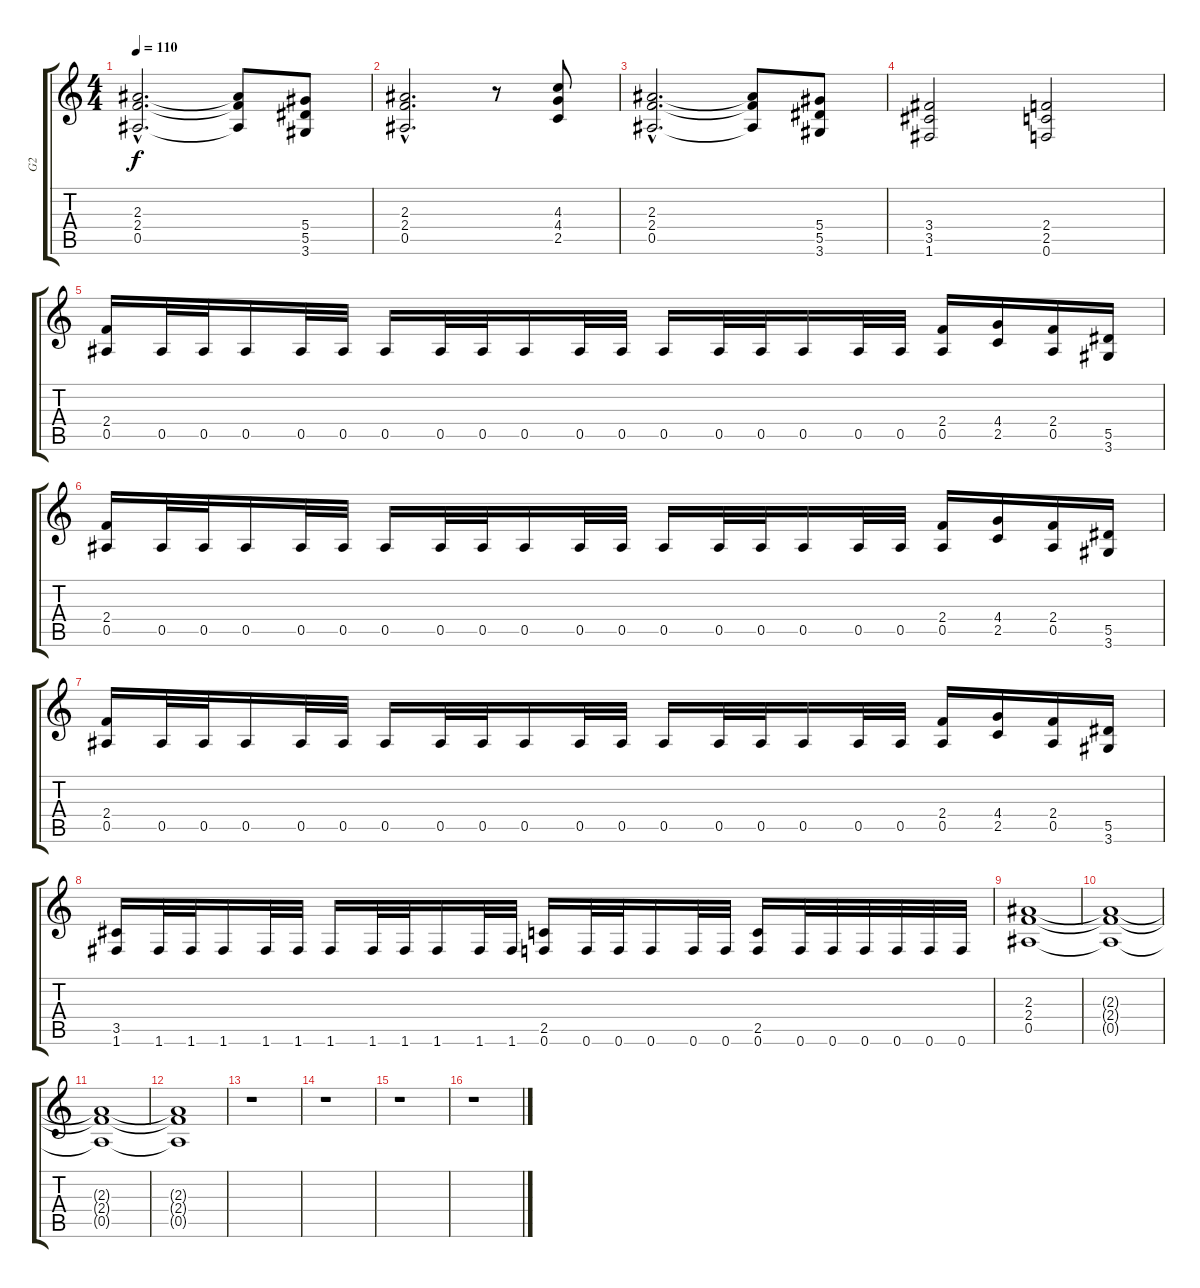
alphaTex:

\track ("G2" "G2") {instrument distortionguitar}
\staff {score tabs}
\tuning (F4 C4 Ab3 Eb3 Bb2 F2) {hide}
\ts (4 4)
\section ("" "")
\tempo 110
\clef g2
\ks c
(2.3{hac} 2.4{hac} 0.5{hac}).2{d dy f} (2.3{t} 2.4{t} 0.5{t}).8 (5.4 5.5 3.6).8 |
(2.3{hac} 2.4{hac} 0.5{hac}).2{d} r.8 (4.3 4.4 2.5).8 |
(2.3{hac} 2.4{hac} 0.5{hac}).2{d} (2.3{t} 2.4{t} 0.5{t}).8 (5.4 5.5 3.6).8 |
(3.4 3.5 1.6).2 (2.4 2.5 0.6).2 |
(2.4 0.5).16 0.5.32 0.5.32 0.5.16 0.5.32 0.5.32 0.5.16 0.5.32 0.5.32 0.5.16 0.5.32 0.5.32 0.5.16 0.5.32 0.5.32 0.5.16 0.5.32 0.5.32 (2.4 0.5).16 (4.4 2.5).16 (2.4 0.5).16 (5.5 3.6).16 |
(2.4 0.5).16 0.5.32 0.5.32 0.5.16 0.5.32 0.5.32 0.5.16 0.5.32 0.5.32 0.5.16 0.5.32 0.5.32 0.5.16 0.5.32 0.5.32 0.5.16 0.5.32 0.5.32 (2.4 0.5).16 (4.4 2.5).16 (2.4 0.5).16 (5.5 3.6).16 |
(2.4 0.5).16 0.5.32 0.5.32 0.5.16 0.5.32 0.5.32 0.5.16 0.5.32 0.5.32 0.5.16 0.5.32 0.5.32 0.5.16 0.5.32 0.5.32 0.5.16 0.5.32 0.5.32 (2.4 0.5).16 (4.4 2.5).16 (2.4 0.5).16 (5.5 3.6).16 |
(3.5 1.6).16 1.6.32 1.6.32 1.6.16 1.6.32 1.6.32 1.6.16 1.6.32 1.6.32 1.6.16 1.6.32 1.6.32 (2.5 0.6).16 0.6.32 0.6.32 0.6.16 0.6.32 0.6.32 (2.5 0.6).16 0.6.32 0.6.32 0.6.32 0.6.32 0.6.32 0.6.32 |
\section ("" "")
(2.3 2.4 0.5).1{volume 0} |
(2.3{t} 2.4{t} 0.5{t}).1 |
(2.3{t} 2.4{t} 0.5{t}).1 |
(2.3{t} 2.4{t} 0.5{t}).1 |
r.1{volume 13} |
r.1 |
r.1 |
r.1
